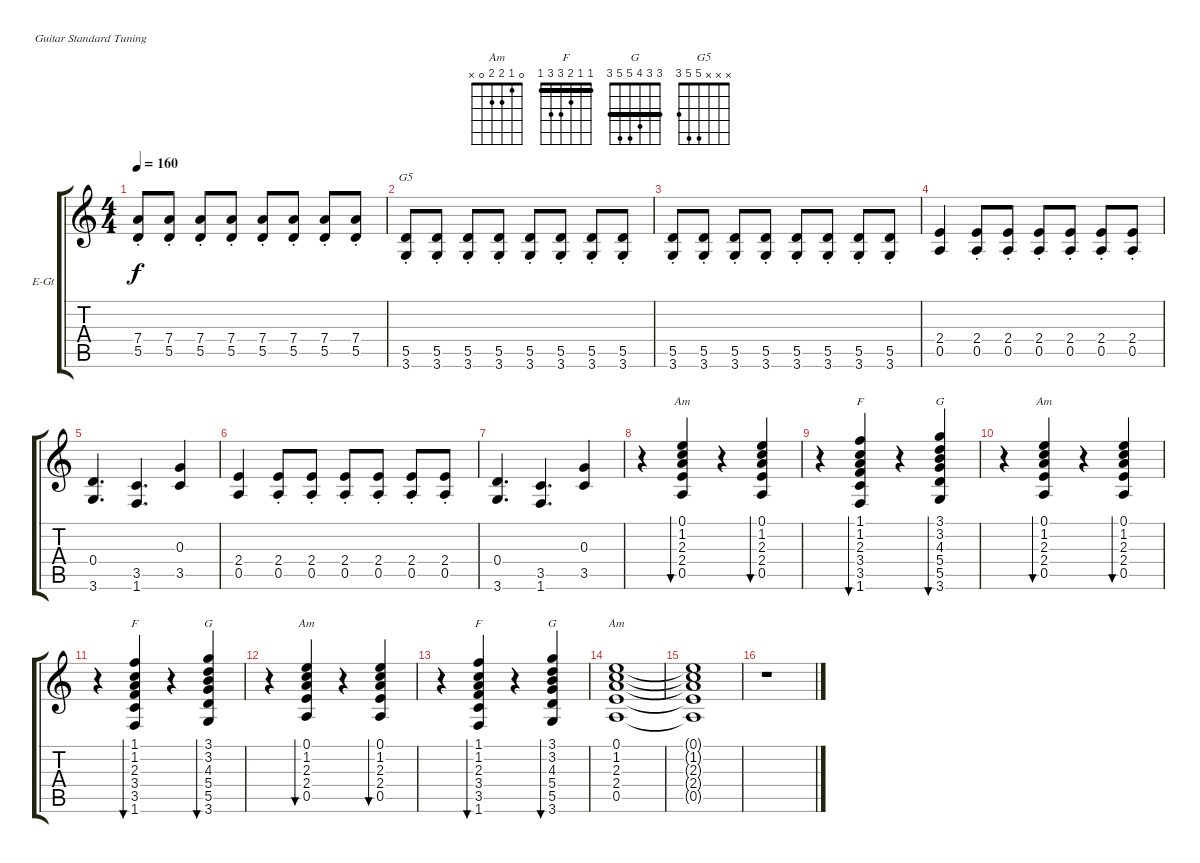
\bracketExtendMode groupsimilarinstruments
\firstSystemTrackNameOrientation horizontal
\otherSystemsTrackNameOrientation horizontal
\track ("Guitar 2" "E-Gt") {instrument electricguitarclean}
\staff {score tabs}
\tuning (E4 B3 G3 D3 A2 E2)
\chord ("Am" 0 1 2 2 0 x)
\chord ("F" 1 1 2 3 3 1) {barre (1 1)}
\chord ("G" 3 3 4 5 5 3) {barre (3 3)}
\chord ("G5" x x x 5 5 3)
\ts (4 4)
\tempo 160
\clef g2
\ks c
(7.4{st} 5.5).8{dy f} (7.4{st} 5.5).8 (7.4{st} 5.5).8 (7.4{st} 5.5).8 (7.4{st} 5.5).8 (7.4{st} 5.5).8 (7.4{st} 5.5).8 (7.4{st} 5.5).8 |
(5.5{st} 3.6).8{ch "G5"} (5.5{st} 3.6).8 (5.5{st} 3.6).8 (5.5{st} 3.6).8 (5.5{st} 3.6).8 (5.5{st} 3.6).8 (5.5{st} 3.6).8 (5.5{st} 3.6).8 |
(5.5{st} 3.6).8 (5.5{st} 3.6).8 (5.5{st} 3.6).8 (5.5{st} 3.6).8 (5.5{st} 3.6).8 (5.5{st} 3.6).8 (5.5{st} 3.6).8 (5.5{st} 3.6).8 |
(2.4 0.5).4 (2.4{st} 0.5{st}).8 (2.4{st} 0.5).8 (2.4{st} 0.5).8 (2.4{st} 0.5).8 (2.4{st} 0.5).8 (2.4{st} 0.5).8 |
(0.4 3.6).4{d} (3.5 1.6).4{d} (0.3 3.5).4 |
(2.4 0.5).4 (2.4{st} 0.5{st}).8 (2.4{st} 0.5).8 (2.4{st} 0.5).8 (2.4{st} 0.5).8 (2.4{st} 0.5).8 (2.4{st} 0.5).8 |
(0.4 3.6).4{d} (3.5 1.6).4{d} (0.3 3.5).4 |
r.4 (0.1 1.2 2.3 2.4 0.5).4{bu 60 ch "Am"} r.4 (0.1 1.2 2.3 2.4 0.5).4{bu 60} |
r.4 (1.1 1.2 2.3 3.4 3.5 1.6).4{bu 60 ch "F"} r.4 (3.1 3.2 4.3 5.4 5.5 3.6).4{bu 60 ch "G"} |
r.4 (0.1 1.2 2.3 2.4 0.5).4{bu 60 ch "Am"} r.4 (0.1 1.2 2.3 2.4 0.5).4{bu 60} |
r.4 (1.1 1.2 2.3 3.4 3.5 1.6).4{bu 60 ch "F"} r.4 (3.1 3.2 4.3 5.4 5.5 3.6).4{bu 60 ch "G"} |
r.4 (0.1 1.2 2.3 2.4 0.5).4{bu 60 ch "Am"} r.4 (0.1 1.2 2.3 2.4 0.5).4{bu 60} |
r.4 (1.1 1.2 2.3 3.4 3.5 1.6).4{bu 60 ch "F"} r.4 (3.1 3.2 4.3 5.4 5.5 3.6).4{bu 60 ch "G"} |
(0.1 1.2 2.3 2.4 0.5).1{ch "Am"} |
(0.1{t} 1.2{t} 2.3{t} 2.4{t} 0.5{t}).1 |
r.1
